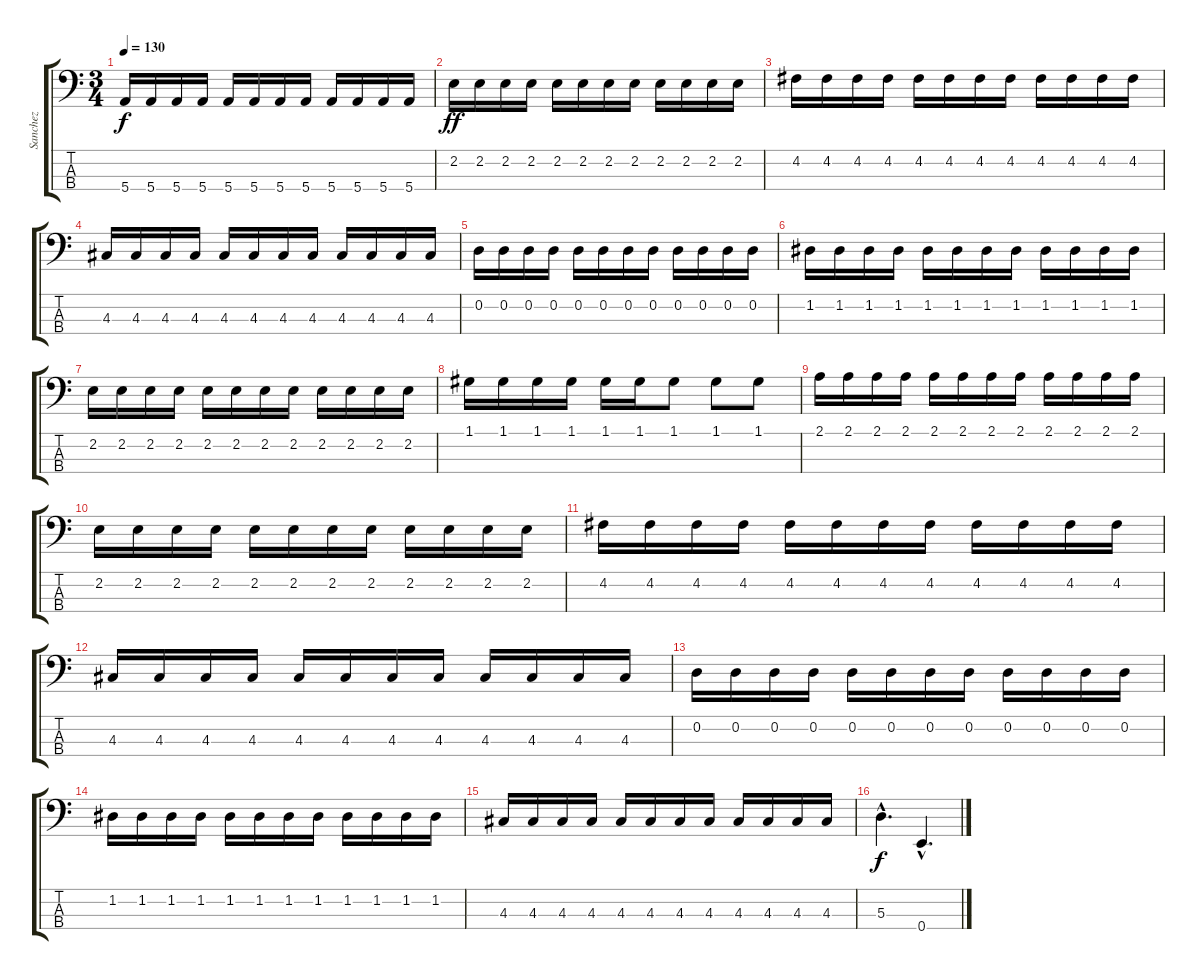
\track ("Sanchez" "Sanchez") {instrument electricbassfinger}
\staff {score tabs}
\tuning (G2 D2 A1 E1) {hide}
\ts (3 4)
\tempo 130
\clef f4
\ks c
5.4.16{dy f} 5.4.16 5.4.16 5.4.16 5.4.16 5.4.16 5.4.16 5.4.16 5.4.16 5.4.16 5.4.16 5.4.16 |
2.2.16{dy ff} 2.2.16 2.2.16 2.2.16 2.2.16 2.2.16 2.2.16 2.2.16 2.2.16 2.2.16 2.2.16 2.2.16 |
4.2.16 4.2.16 4.2.16 4.2.16 4.2.16 4.2.16 4.2.16 4.2.16 4.2.16 4.2.16 4.2.16 4.2.16 |
4.3.16 4.3.16 4.3.16 4.3.16 4.3.16 4.3.16 4.3.16 4.3.16 4.3.16 4.3.16 4.3.16 4.3.16 |
0.2.16 0.2.16 0.2.16 0.2.16 0.2.16 0.2.16 0.2.16 0.2.16 0.2.16 0.2.16 0.2.16 0.2.16 |
1.2.16 1.2.16 1.2.16 1.2.16 1.2.16 1.2.16 1.2.16 1.2.16 1.2.16 1.2.16 1.2.16 1.2.16 |
2.2.16 2.2.16 2.2.16 2.2.16 2.2.16 2.2.16 2.2.16 2.2.16 2.2.16 2.2.16 2.2.16 2.2.16 |
1.1.16 1.1.16 1.1.16 1.1.16 1.1.16 1.1.16 1.1.8 1.1.8 1.1.8 |
2.1.16 2.1.16 2.1.16 2.1.16 2.1.16 2.1.16 2.1.16 2.1.16 2.1.16 2.1.16 2.1.16 2.1.16 |
2.2.16 2.2.16 2.2.16 2.2.16 2.2.16 2.2.16 2.2.16 2.2.16 2.2.16 2.2.16 2.2.16 2.2.16 |
4.2.16 4.2.16 4.2.16 4.2.16 4.2.16 4.2.16 4.2.16 4.2.16 4.2.16 4.2.16 4.2.16 4.2.16 |
4.3.16 4.3.16 4.3.16 4.3.16 4.3.16 4.3.16 4.3.16 4.3.16 4.3.16 4.3.16 4.3.16 4.3.16 |
0.2.16 0.2.16 0.2.16 0.2.16 0.2.16 0.2.16 0.2.16 0.2.16 0.2.16 0.2.16 0.2.16 0.2.16 |
1.2.16 1.2.16 1.2.16 1.2.16 1.2.16 1.2.16 1.2.16 1.2.16 1.2.16 1.2.16 1.2.16 1.2.16 |
4.3.16 4.3.16 4.3.16 4.3.16 4.3.16 4.3.16 4.3.16 4.3.16 4.3.16 4.3.16 4.3.16 4.3.16 |
5.3{hac}.4{d dy f} 0.4{hac}.4{d}
